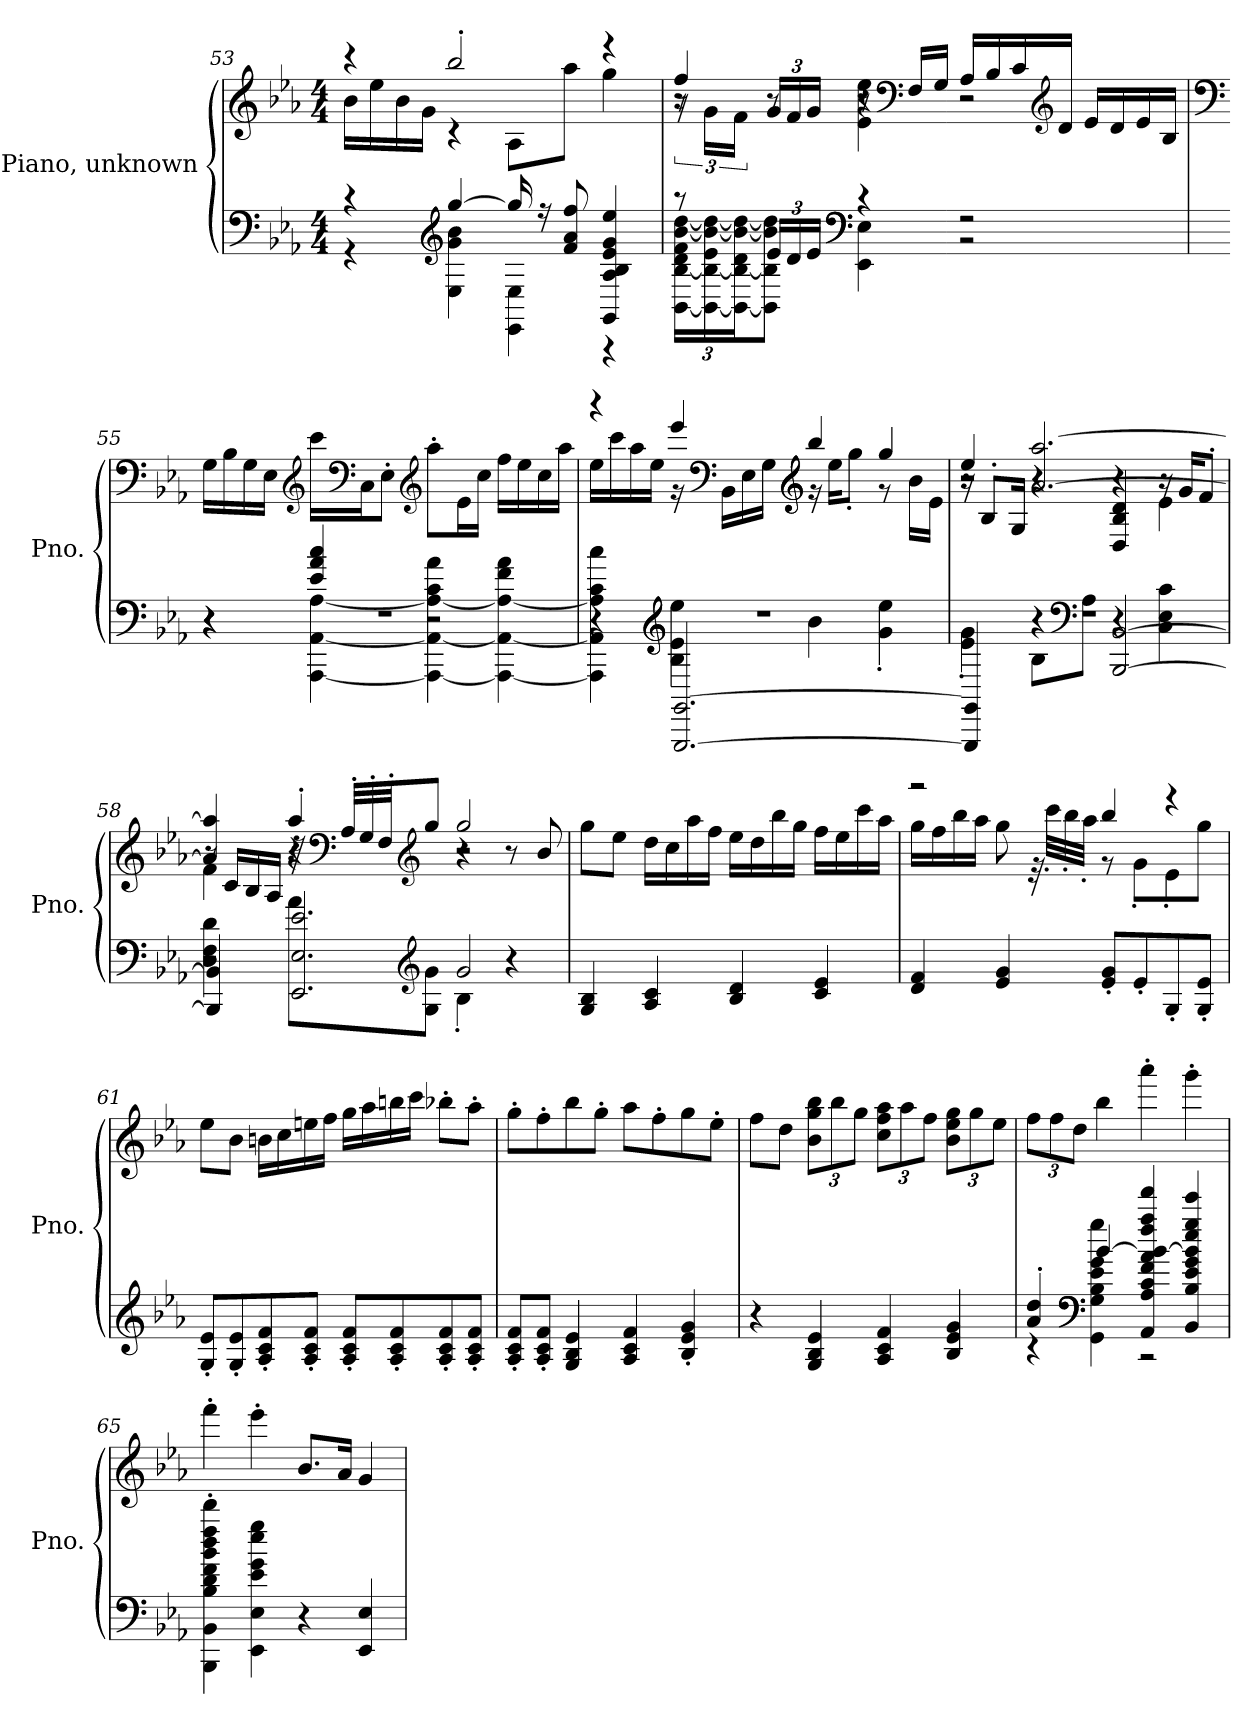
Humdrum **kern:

**kern	**kern
*part1	*part1
*staff2	*staff1
*I"Piano, unknown	*
*I'Pno.	*
*clefF4	*clefG2
*k[b-e-a-]	*k[b-e-a-]
*M4/4	*M4/4
=53	=53
*^	*^
4r	4r	4r	16b-\LL
.	.	.	16ee-\
.	.	.	16b-\
.	.	.	16g\JJ
*clefG2	*	*	*
[4gg/	4E-\ 4g\ 4b-\	2bb-'/	4r
16gg/]	4EE-\ 4E-\	.	8A-\L
16r	.	.	.
8f/ 8a-/ 8ff/	.	.	8aa-\J
4GG/ 4A-/ 4B-/ 4e-/ 4g/ 4ee-/	4r	4r	4gg\
*	*	*v	*v
!!LO:LB:g=z
=54	=54	=54
*	*Xbrackettup	*
*	*	*^
*	*	*	*^
8r	[24BB-\ [24B-\ 24d\ 24f\ [24b-\ [24dd\LL	4ff/	24r	8r
.	24BB-\_ 24B-\_ 24e-\ 24b-\_ 24dd\_	.	24g\LL	.
.	24BB-\_ 24B-\_ 24d\ 24b-\_ 24dd\_J	.	24f\JJ	.
*	*	*	*	*Xbrackettup
24e-/LL	8BB-\] 8B-\] 8b-\] 8dd\]J	.	8r	24g/LL
24d/	.	.	.	24f/
24e-/JJ	.	.	.	24g/JJ
*clefF4	*	*	*	*
4r	4EE-\ 4E-\	4r	4e-\ 4ee-\	8r
*	*	*clefF4	*	*
.	.	.	.	16F/LL
.	.	.	.	16G/JJ
2r	2r	2r	2r	16A-/LL
.	.	.	.	16B-/
.	.	.	.	16c/
*	*	*clefG2	*	*
.	.	.	.	16d/JJ
.	.	.	.	16e-/LL
.	.	.	.	16d/
.	.	.	.	16e-/
.	.	.	.	16B-/JJ
*v	*v	*	*	*
*	*v	*v	*v
=55	=55
*	*clefF4
*^	*
*	*^	*
1r	4r	4r	16G\LL
.	.	.	16B-\
.	.	.	16G\
.	.	.	16E-\JJ
*	*	*	*clefG2
.	[4AAA-\ [4AA-\ [4A-\	4e-/ 4a-/ 4cc/	16ccc\LL
*	*	*	*clefF4
.	.	.	16C\J
.	.	.	8E-'\J
*	*	*	*clefG2
.	4AAA-\_ 4AA-\_ 4A-\_ 4c\ 4a-\	2r	8aa-'\L
.	.	.	16e-\L
.	.	.	16cc\JJ
.	4AAA-\_ 4AA-\_ 4A-\_ 4f\ 4a-\	.	16ff\LL
.	.	.	16ee-\
.	.	.	16cc\
.	.	.	16aa-\JJ
!!LO:LB:g=z
=56	=56	=56	=56
*	*	*	*^
1r	4AAA-\] 4AA-\] 4A-\] 4c\ 4cc\	4r	4r	16ee-\LL
.	.	.	.	16ccc\
.	.	.	.	16aa-\
.	.	.	.	16ee-\JJ
*clefG2	*	*	*	*
.	4B-\ 4e-\ 4ee-\	[2.GGG/ [2.GG/	4eee-/	16r
*	*	*	*clefF4	*
.	.	.	.	16BB-\LL
.	.	.	.	16E-\
.	.	.	.	16G\JJ
*	*	*	*clefG2	*
.	4b-\	.	4bb-/	16r
.	.	.	.	16ee-\KL
.	.	.	.	8gg'\J
.	4g\' 4ee-\'	.	4gg/	8r
.	.	.	.	16b-\LL
.	.	.	.	16e-\JJ
=57	=57	=57	=57	=57
*	*	*	*	*^
1r	4e-\' 4g\'	4GGG/] 4GG/]	4ee-/	2r	16r
.	.	.	.	.	8B-'/L
.	.	.	.	.	16G/Jk
.	8B-\L	4r	[2.a-/ [2.aa-/	.	4r
*clefF4	*	*	*	*	*
.	8A-\J	.	.	.	.
.	4r	[2BBB-/ [2BB-/	.	4r	4D/ 4B-/ 4d/
.	4C\ 4E-\ 4c\	.	.	4e-\	16r
.	.	.	.	.	16g/KL
.	.	.	.	.	8f'/J
!!LO:PB:g=z	!!	!!
=58	=58	=58	=58	=58	=58
2r	4D\ 4F\ 4d\	4BBB-/] 4BB-/]	4a-/] 4aa-/]	4f\	16r
.	.	.	.	.	16c/LL
.	.	.	.	.	16B-/
.	.	.	.	.	16A-/JJ
.	8a-\L	2.EE-/ 2.E-/ 2.e-/	4aa-'/	4r	32r
*	*	*	*clefF4	*	*
.	.	.	.	.	32A-'/LLL
.	.	.	.	.	32G'/
.	.	.	.	.	32F'/JJ
*clefG2	*	*	*clefG2	*	*
.	8G\ 8g\J	.	.	.	8gg/J
2g/	4B-'\	.	2gg/	2r	4r
.	4r	.	.	.	8r
.	.	.	.	.	8b-/
*v	*v	*v	*	*	*
*	*v	*v	*v
=59	=59
4G/ 4B-/	8gg\L
.	8ee-\J
4A-/ 4c/	16dd\LL
.	16cc\
.	16aa-\
.	16ff\JJ
4B-/ 4d/	16ee-\LL
.	16dd\
.	16bb-\
.	16gg\JJ
4c/ 4e-/	16ff\LL
.	16ee-\
.	16ccc\
.	16aa-\JJ
!!LO:LB:g=z
=60	=60
*	*^
4d/ 4f/	2r	16gg\LL
.	.	16ff\
.	.	16bb-\
.	.	16aa-\JJ
4e-/ 4g/	.	8gg\
.	.	32r
.	.	32ccc'\LLL
.	.	32bb-'\
.	.	32aa-'\JJJ
8e-/' 8g/'L	4bb-/	8r
8e-'/	.	8g'\L
8G'/	4r	8e-'\
8G/' 8e-/'J	.	8gg\J
*	*v	*v
=61	=61
8G/' 8e-/'L	8ee-\L
8G/' 8e-/'	8b-\J
8A-/' 8c/' 8f/'	16bn\LL
.	16cc\
8A-/' 8c/' 8f/'J	16een\
.	16ff\JJ
8A-/' 8c/' 8f/'L	16gg\LL
.	16aa-\
8A-/' 8c/' 8f/'	16bbn\
.	16ccc\JJ
8A-/' 8c/' 8f/'	8bb-X'\L
8A-/' 8c/' 8f/'J	8aa-'\J
=62	=62
8A-/' 8c/' 8f/'L	8gg'\L
8A-/' 8c/' 8f/'J	8ff'\
4G/ 4B-/ 4e-/	8bb-\
.	8gg'\J
4A-/ 4c/ 4f/	8aa-\L
.	8ff'\
4B-/' 4e-/' 4g/'	8gg\
.	8ee-'\J
!!LO:LB:g=z
=63	=63
4r	8ff\L
.	8dd\J
4G/ 4B-/ 4e-/	12b-\ 12gg\ 12bb-\L
.	12bb-\
.	12gg\J
4A-/ 4c/ 4f/	12cc\ 12ff\ 12aa-\L
.	12aa-\
.	12ff\J
4B-/ 4e-/ 4g/	12b-\ 12ee-\ 12gg\L
.	12gg\
.	12ee-\J
=64	=64
*^	*
4a-/' 4dd/'	4r	12ff\L
.	.	12ff\
.	.	12dd\J
*clefF4	*	*
[4b-/	4GG\ 4G\ 4B-\ 4e-\ 4g\ 4gg\	4bb-\
4AA-/ 4A-/ 4c/ 4f/ 4a-/ 4b-/_ 4ff/ 4aa-/ 4fff/	2r	4aaa-'\
4BB-/ 4B-/ 4e-/ 4g/ 4b-/] 4ee-/ 4gg/ 4eee-/	.	4ggg'\
*v	*v	*
=65	=65
4BBB-\' 4BB-\' 4B-\' 4d\' 4f\' 4b-\' 4dd\' 4ff\' 4ddd\'	4fff'\
4EE-\ 4E-\ 4e-\ 4g\ 4ee-\ 4gg\	4eee-'\
4r	8.b-/L
.	16a-/Jk
4EE-/ 4E-/	4g/
=	=
*-	*-
